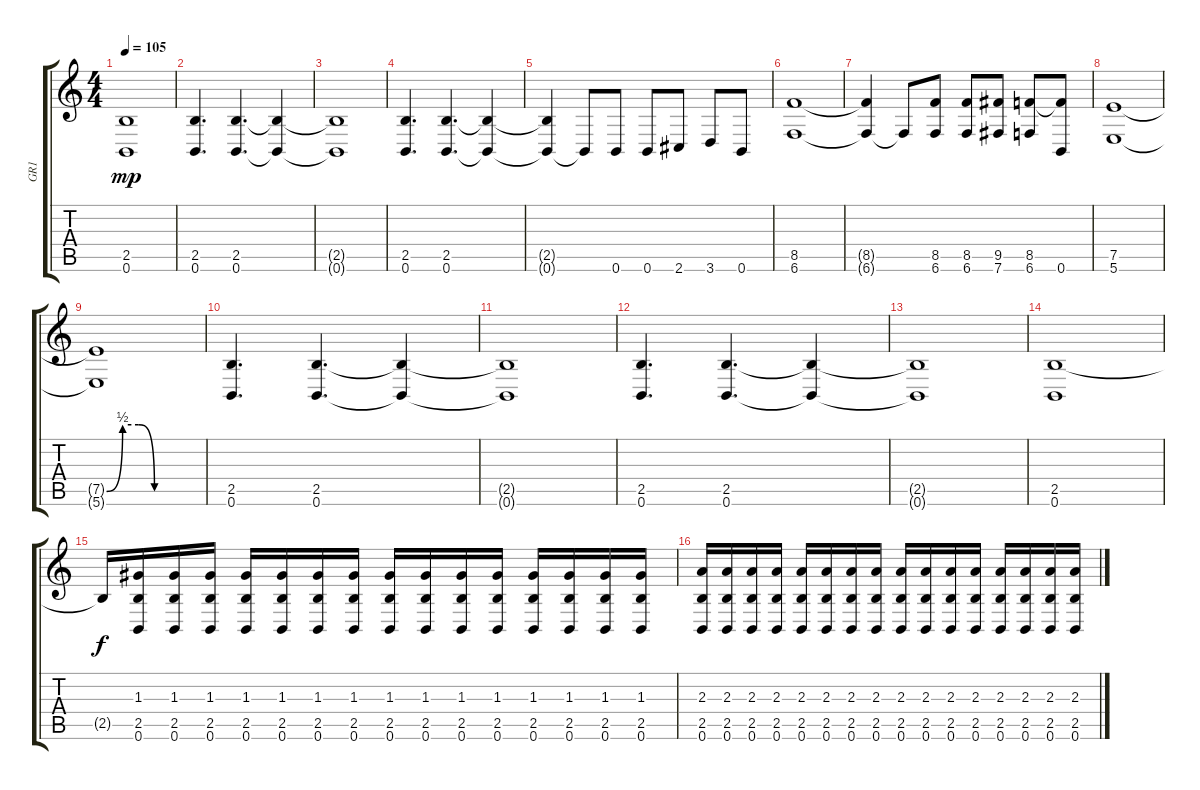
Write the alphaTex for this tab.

\track ("GR1" "GR1") {instrument overdrivenguitar}
\staff {score tabs}
\tuning (E4 B3 G3 D3 A2 B1) {hide}
\ts (4 4)
\tempo 105
\clef g2
\ks c
(2.5{t} 0.6{t}).1{dy mp} |
(2.5 0.6).4{d} (2.5 0.6).4{d} (2.5{t} 0.6{t}).4 |
(2.5{t} 0.6{t}).1 |
(2.5 0.6).4{d} (2.5 0.6).4{d} (2.5{t} 0.6{t}).4 |
(2.5{t} 0.6{t}).4 0.6{t}.8 0.6.8 0.6.8 2.6.8 3.6.8 0.6.8 |
(8.5 6.6).1 |
(8.5{t} 6.6{t}).4 6.6{t}.8 (8.5 6.6).8 (8.5 6.6).8 (9.5 7.6).8 (8.5 6.6).8 (8.5{t} 0.6).8 |
(7.5 5.6).1 |
(7.5{be (custom 0 0 10 2 20 2 30 0 60 0) t} 5.6{t}).1 |
(2.5 0.6).4{d} (2.5 0.6).4{d} (2.5{t} 0.6{t}).4 |
(2.5{t} 0.6{t}).1 |
(2.5 0.6).4{d} (2.5 0.6).4{d} (2.5{t} 0.6{t}).4 |
(2.5{t} 0.6{t}).1 |
(2.5 0.6).1 |
2.5{t}.16{dy f} (1.3 2.5 0.6).16 (1.3 2.5 0.6).16 (1.3 2.5 0.6).16 (1.3 2.5 0.6).16 (1.3 2.5 0.6).16 (1.3 2.5 0.6).16 (1.3 2.5 0.6).16 (1.3 2.5 0.6).16 (1.3 2.5 0.6).16 (1.3 2.5 0.6).16 (1.3 2.5 0.6).16 (1.3 2.5 0.6).16 (1.3 2.5 0.6).16 (1.3 2.5 0.6).16 (1.3 2.5 0.6).16 |
(2.3 2.5 0.6).16 (2.3 2.5 0.6).16 (2.3 2.5 0.6).16 (2.3 2.5 0.6).16 (2.3 2.5 0.6).16 (2.3 2.5 0.6).16 (2.3 2.5 0.6).16 (2.3 2.5 0.6).16 (2.3 2.5 0.6).16 (2.3 2.5 0.6).16 (2.3 2.5 0.6).16 (2.3 2.5 0.6).16 (2.3 2.5 0.6).16 (2.3 2.5 0.6).16 (2.3 2.5 0.6).16 (2.3 2.5 0.6).16
